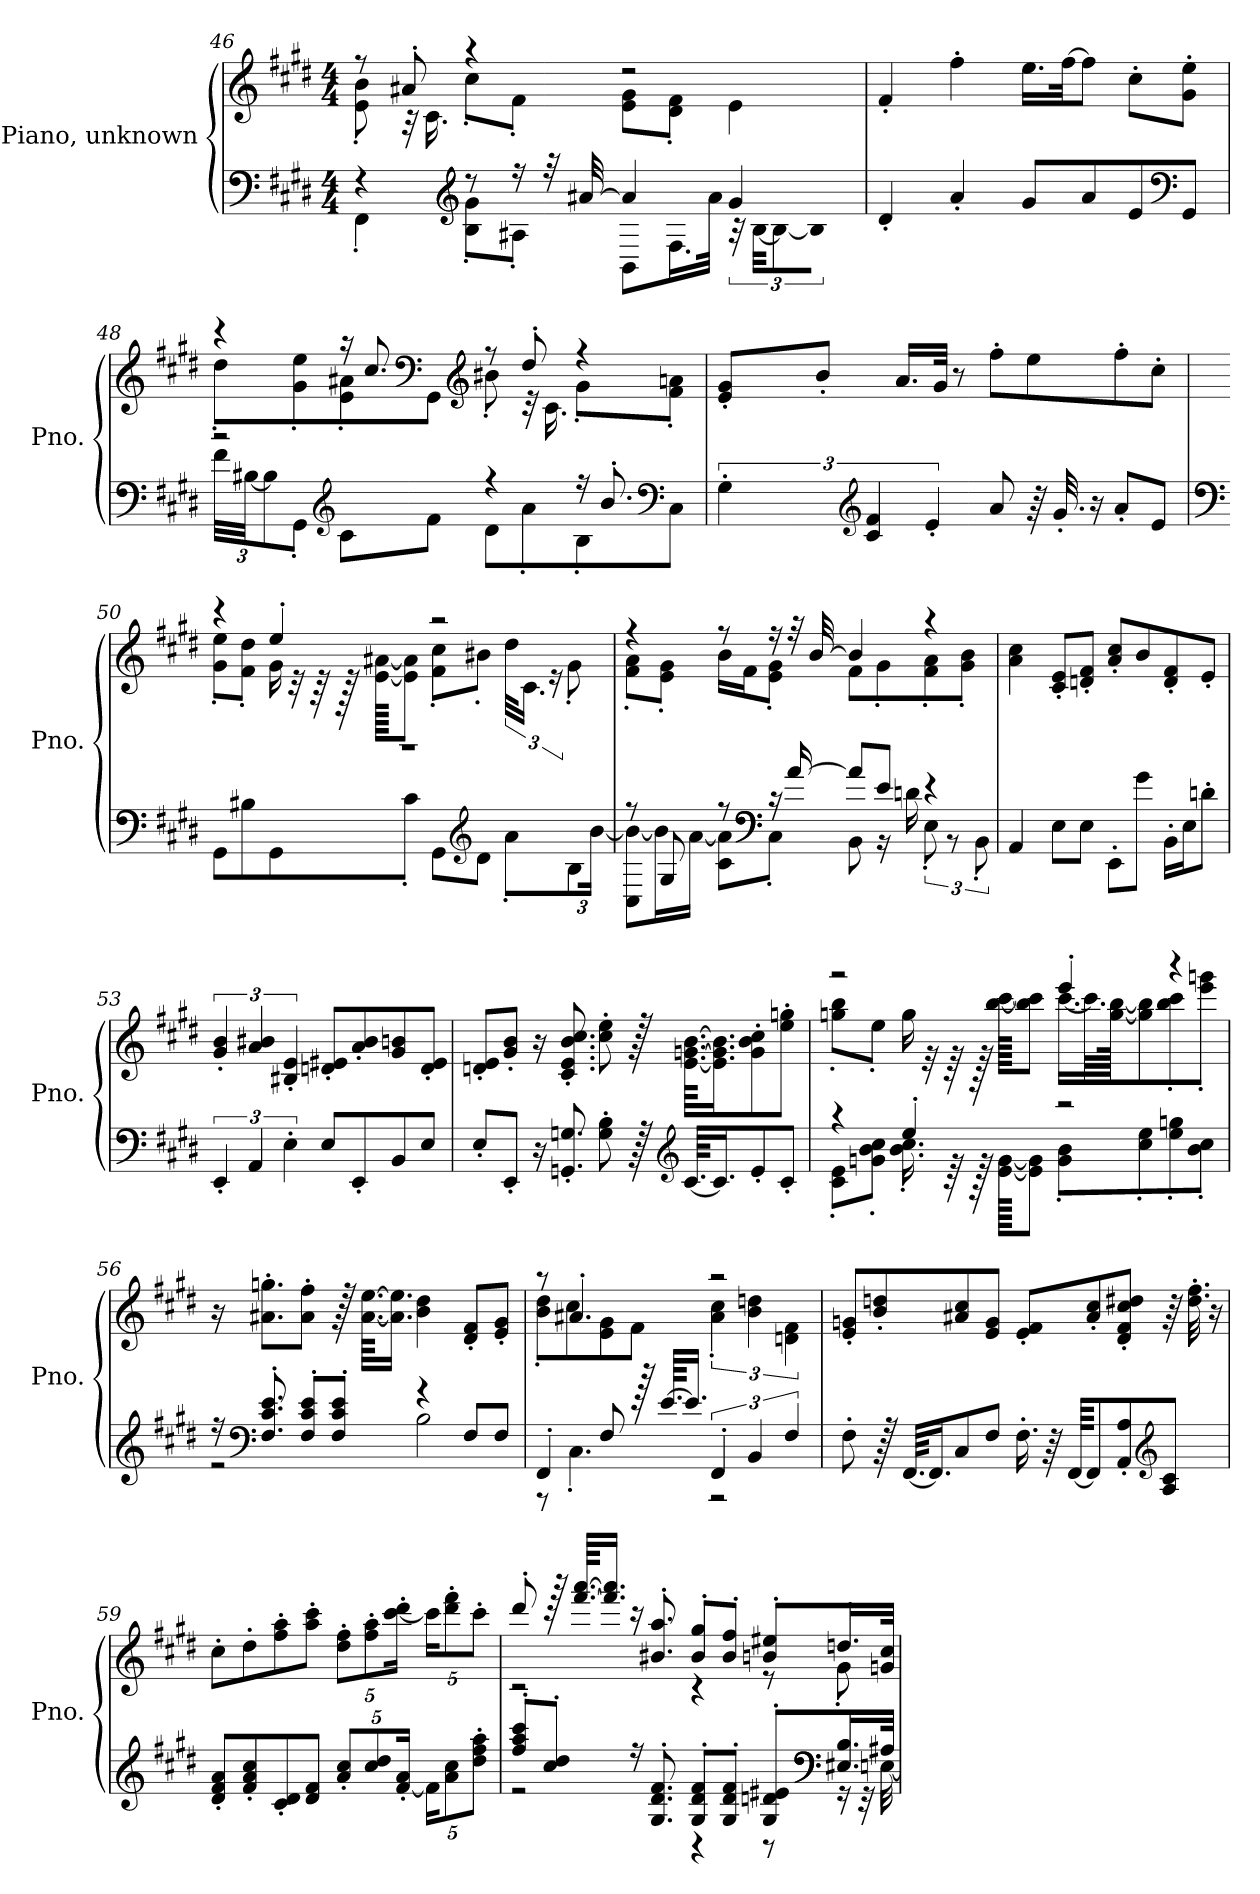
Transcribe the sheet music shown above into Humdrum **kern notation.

**kern	**kern
*part1	*part1
*staff2	*staff1
*I"Piano, unknown	*
*I'Pno.	*
!!LO:LB:g=z
*clefF4	*clefG2
*k[f#c#g#d#]	*k[f#c#g#d#]
*M4/4	*M4/4
=46	=46
*^	*^
4r	4FF#'\	8r	8e\' 8b\'
.	.	8a#X'/	32r
.	.	.	16.c#\
*clefG2	*	*	*
8r	8B\' 8g#\'L	4r	8cc#'\L
16r	8A#X'\J	.	8f#'\J
32r	.	.	.
[32a#X/	.	.	.
4a#/]	8BB\L	2r	8e\ 8g#\L
.	16.F#\L	.	8d#\' 8f#\'J
.	32a#\JJk	.	.
4g#/	48r	.	4e\
.	[48B\KKL	.	.
.	12B\_	.	.
.	8B\J]	.	.
*v	*v	*	*
*	*v	*v
=47	=47
4d#'/	4f#'/
4a'/	4ff#'\
8g#/L	16.ee\LL
.	[32ff#\JK
8a/	8ff#\J]
8e/	8cc#'\L
*clefF4	*
8GG#/J	8g#\' 8ee\'J
!!LO:LB:g=z
=48	=48
*^	*
*	*Xbrackettup	*
*	*	*^
2r	48f#\LLL	4r	8dd#'\L
.	[48B#X\JJ	.	.
.	12B#\]	.	.
.	8GG#'\J	.	8g#\' 8ee\'
*clefG2	*	*	*
.	8c#\L	16r	8e\' 8a#X\'
.	.	8.cc#/	.
*	*	*clefF4	*
.	8f#\J	.	8GG#\J
*	*	*clefG2	*
4r	8d#\L	8r	8b#X'\
.	8a'\	8dd#'/	32r
.	.	.	16.c#\
16r	8B#'\	4r	8g#'\L
8.b'/	.	.	.
*clefF4	*	*	*
.	8C#\J	.	8f#\' 8an\'J
*v	*v	*	*
*	*v	*v
=49	=49
*brackettup	*
6G#'\	8e/' 8g#/'L
.	8b'/J
*clefG2	*
6c#/ 6f#/	.
.	16.a/LL
6e'/	.
.	32g#/JJk
.	8r
8a/	8ff#'\L
64r	8ee\
32.g#'/	.
16r	.
8a'/L	8ff#'\
8e/J	8cc#'\J
!!LO:LB:g=z
=50	=50
*clefF4	*
*^	*^
1r	8GG#\L	4r	8g#\' 8ee\'L
.	8B#X\	.	8f#\' 8dd#\'J
.	8GG#\	4ee'/	16g#\
.	.	.	32r
.	.	.	64r
.	.	.	128r
.	.	.	[128e\ [128a#X\KKKKL
.	8c#'\J	.	8e\] 8a#\]J
.	8GG#\L	2r	8f#\' 8cc#\'L
*clefG2	*	*	*
.	8d#\J	.	8b#X'\J
.	8a'\L	.	48dd#\KLL
.	.	.	24.c#\JJ
.	.	.	24r
*	*Xbrackettup	*	*
.	12B#\	.	8g#'\
.	[24b\Jk	.	.
=51	=51	=51	=51
8r	8C#\ 8b\_L	4r	8f#\' 8a\'L
8G#/	16b\L]	.	8e\' 8g#\'J
.	[16a\JJ	.	.
8r	8c#\ 8a\]L	8r	16b\LL
.	.	.	16f#\J
*clefF4	*	*	*
16r	8C#'\J	16r	8e\' 8g#\'J
[16a/	.	32r	.
.	.	[32b/	.
8a/L]	8BB\	4b/]	8f#\L
8e/J	16r	.	8g#'\
.	16dn\	.	.
*	*brackettup	*	*
4r	12E'\	4r	8f#\' 8a\'
.	12r	.	.
.	.	.	8g#\' 8b\'J
.	12BB'\	.	.
*v	*v	*	*
*	*v	*v
!!LO:LB:g=z
=52	=52
4AA/	4a\ 4cc#\
8E\L	8c#/' 8e/'L
8E\J	8dn/' 8f#/'J
8EE'\L	8a/' 8cc#/'L
8g#\J	8b/
16BB'\LL	8d/' 8f#/'
16E\J	.
8dn'\J	8e'/J
=53	=53
6EE'/	6g#/' 6b/'
6AA/	6a/ 6b#X/
6E'\	6B#X/' 6e/'
8E/L	8dn/' 8e#X/'L
8EE'/	8a/' 8b#/'
8BB/	8g#/ 8bn/
8E/J	8d/' 8e#/'J
=54	=54
8E'/L	8dn/' 8e/'L
8EE'/J	8g#/' 8b/'J
16r	16r
8.GGn/' 8.Gn/'	8.c#/' 8.e/' 8.b/' 8.cc#/'
8G\' 8B\'	8cc#\' 8ee\'
128r	128r
*clefG2	*
[64.c#/KKLL	[64.e\ [64.gn\ [64.b\KKLL
16.c#/J]	16.e\] 16.g\] 16.b\]J
8e'/	8g\' 8b\' 8cc#\'
8c#'/J	8ee\' 8ggn\'J
!!LO:LB:g=z
=55	=55
*^	*^
4r	8c#\' 8e\'L	2r	8ggn\' 8bb\'L
.	8gn\' 8b\' 8cc#\'J	.	8ee'\J
4ee'/	16.b\' 16.cc#\'	.	16gg\
.	.	.	32r
.	64r	.	64r
.	128r	.	128r
.	[128e\ [128g\KKKKL	.	[128bb\ [128ccc#\KKKKL
.	8e\] 8g\]J	.	8bb\] 8ccc#\]J
2r	8g\' 8b\'L	4eee'/	[16.ccc#\LL
.	.	.	64.ccc#\LL]
.	.	.	[128gg\ [128bb\JJJK
.	8cc#\' 8ee\'	.	8gg\] 8bb\]
.	8ee\' 8ggn\'	4r	8bb\' 8ccc#\'
.	8b\' 8cc#\'J	.	8eee\' 8gggn\'J
*	*	*v	*v
=56	=56	=56
16r	2r	16r
*clefF4	*	*
8.F#/' 8.c#/' 8.e/'	.	8.a#X\' 8.ggn\'L
8F#/' 8c#/' 8e/'L	.	8a#\' 8ff#\'J
8F#/' 8c#/' 8e/'J	.	128r
.	.	[64.a#\ [64.ee\KKLL
.	.	16.a#\] 16.ee\]JJ
4r	2B\	4b\ 4dd#\
8F#/L	.	8d#/' 8f#/'L
8F#/J	.	8e/' 8g#/'J
!!LO:PB:g=z
=57	=57	=57
*	*	*^
4FF#'/	8r	8r	8b\' 8dd#\'L
.	4.C#'\	4.a#X'/	8cc#\
8F#/	.	.	8e\ 8g#\
128r	.	.	8f#\J
[64.e/KKLL	.	.	.
16.e/JJ]	.	.	.
6FF#'/	2r	2r	6a#\' 6cc#\'
6BB/	.	.	6b\ 6ddn\
6F#/	.	.	6dn\ 6f#\
*v	*v	*	*
*	*v	*v
=58	=58
8F#'\	8e/' 8gn/'L
128r	8b/' 8ddn/'
[64.FF#/KKLL	.
16.FF#/J]	.
8C#/	8a#X/ 8cc#/
8F#/J	8e/ 8g/J
16.F#'\	8e/' 8f#/'L
64r	.
[64FF#/KKKL	.
8FF#/]	8a#/' 8cc#/'
8AA/' 8A/'	8d#/' 8f#/' 8cc#/' 8dd#X/'J
*clefG2	*
8A/ 8c#/J	64r
.	32.dd#\' 32.ff#\'
.	16r
!!LO:LB:g=z
=59	=59
8d#/' 8f#/' 8a/'L	8cc#'\L
8f#/' 8a/' 8cc#/'	8dd#'\
8c#/' 8d#/'	8ff#\' 8aa\'
8d#/ 8f#/J	8aa\' 8ccc#\'J
*Xbrackettup	*Xbrackettup
10a/' 10cc#/'L	10dd#\' 10ff#\'L
10cc#/ 10dd#/	10ff#\' 10aa\'
[20f#/' 20a/'Jk	[20ccc#\' 20ddd#\'Jk
20f#\KL]	20ccc#\KL]
10a\ 10cc#\	10ddd#\' 10fff#\'
10dd#\' 10ff#\' 10aa\'J	10ccc#'\J
=60	=60
*^	*^
8ff#/' 8aa/' 8ccc#/'L	2r	8ddd#'/	2r
8cc#/' 8dd#/'J	.	128r	.
.	.	[64.fff#/ [64.aaa/KKLL	.
.	.	16.fff#/] 16.aaa/]JJ	.
16r	.	16r	.
8.G#/' 8.d#/' 8.f#/'	.	8.b#X/' 8.aa/'	.
8G#/' 8d#/' 8f#/'L	4r	8b#/' 8gg#/'L	4r
8G#/' 8d#/' 8f#/'J	.	8b#/' 8ff#/'J	.
8G#/' 8dn/' 8e#X/'L	8r	8bn/' 8ee#X/'L	8r
*clefF4	*	*	*
16.E#X/ 16.B/L	16r	16.ddn'/L	8g#'\
.	32r	.	.
32A#X/JJk	[32En\	32gn/ 32cc#/JJk	.
*v	*v	*	*
*	*v	*v
=	=
*-	*-
